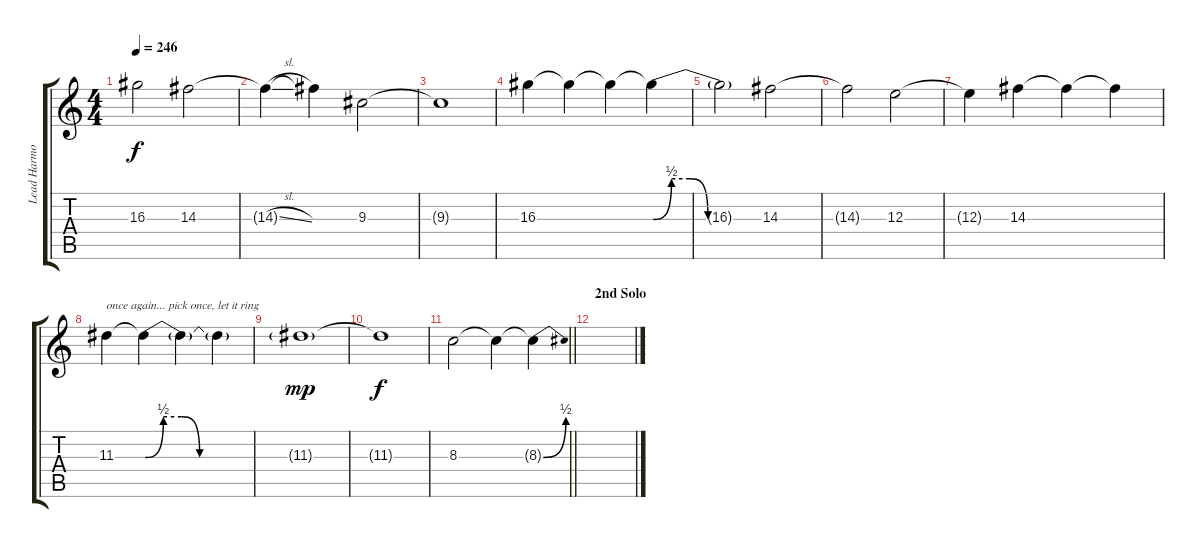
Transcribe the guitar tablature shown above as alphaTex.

\track ("Lead Harmony" "Lead Harmo") {instrument distortionguitar}
\staff {score tabs}
\tuning (Db4 Ab3 E3 B2 Gb2 B1) {hide}
\ts (4 4)
\tempo 246
\clef g2
\ks c
16.3{t}.2{dy f} 14.3.2 |
14.3{sl t}.4 14.3{t}.4 9.3.2 |
9.3{t}.1 |
16.3.4 16.3{t}.4 16.3{t}.4 16.3{be (custom 0 0 10 2 20 2 30 0 60 0) t}.4 |
16.3{t}.2 14.3.2 |
14.3{t}.2 12.3.2 |
12.3{t}.4 14.3.4 14.3{t}.4 14.3{t}.4 |
11.3.4{txt "once again... pick once, let it ring"} 11.3{be (custom 0 0 10 2 20 2 30 0 60 0) t}.4 11.3{t}.4 11.3{t}.4 |
11.3{g}.1{dy mp} |
11.3{t}.1{dy f} |
\barLineRight lightlight
8.3.2 8.3{t}.4 8.3{be (bend 0 0 60 2) t}.4 |
\section ("" "2nd Solo")
